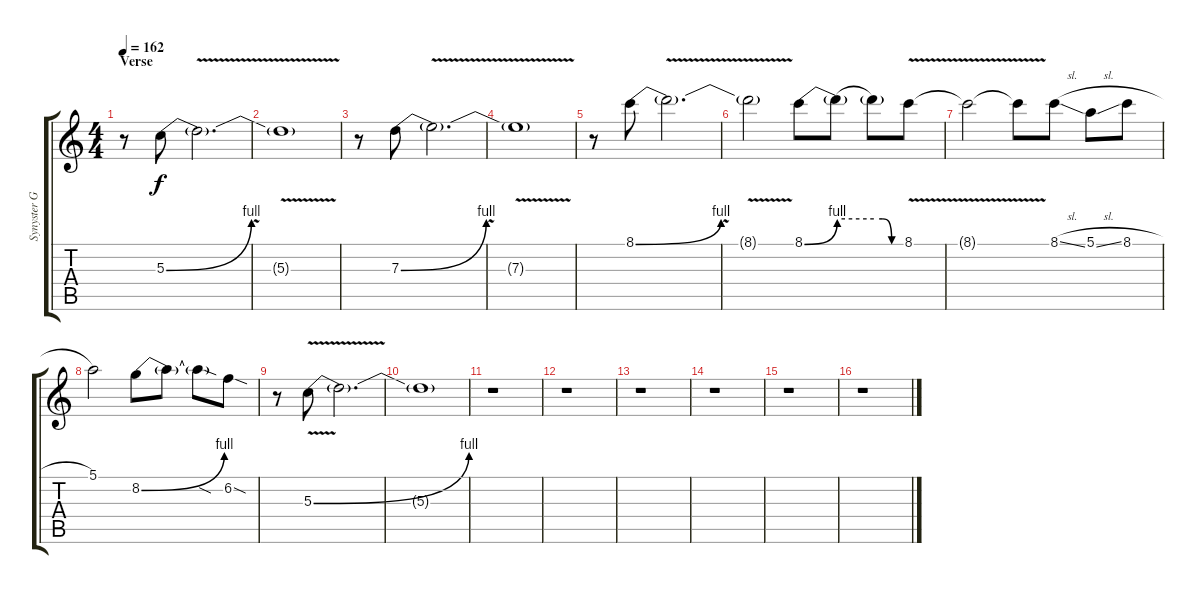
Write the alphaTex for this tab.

\track ("Synyster Gates" "Synyster G") {instrument distortionguitar}
\staff {score tabs}
\tuning (E4 B3 G3 D3 A2 D2) {hide}
\ts (4 4)
\section ("" "Verse")
\tempo 162
\clef g2
\ks c
r.8{dy f} 5.3{be (bend 0 0 60 4)}.8 5.3{v t}.2{d} |
5.3{v t}.1 |
r.8 7.3{be (bend 0 0 60 4)}.8 7.3{v t}.2{d} |
7.3{v t}.1 |
r.8 8.1{be (bend 0 0 60 4)}.8 8.1{v t}.2{d} |
8.1{v t}.2 8.1{be (bend 0 0 60 4)}.8 8.1{be (hold 0 4 60 4) t}.8 8.1{be (custom 0 4 20 4 40 0 60 0) t}.8 8.1{v}.8 |
8.1{v t}.2 8.1{t}.8 8.1{sl}.8 5.1{sl}.8 8.1{h}.8 |
5.1.2 8.2{be (bend 0 0 60 4)}.8 8.2{t}.8 8.2{sod t}.8 6.2{sod}.8 |
r.8 5.3{be (bend 0 0 60 4) v}.8 5.3{t}.2{d} |
5.3{t}.1 |
r.1 |
r.1 |
r.1 |
r.1 |
r.1 |
r.1
